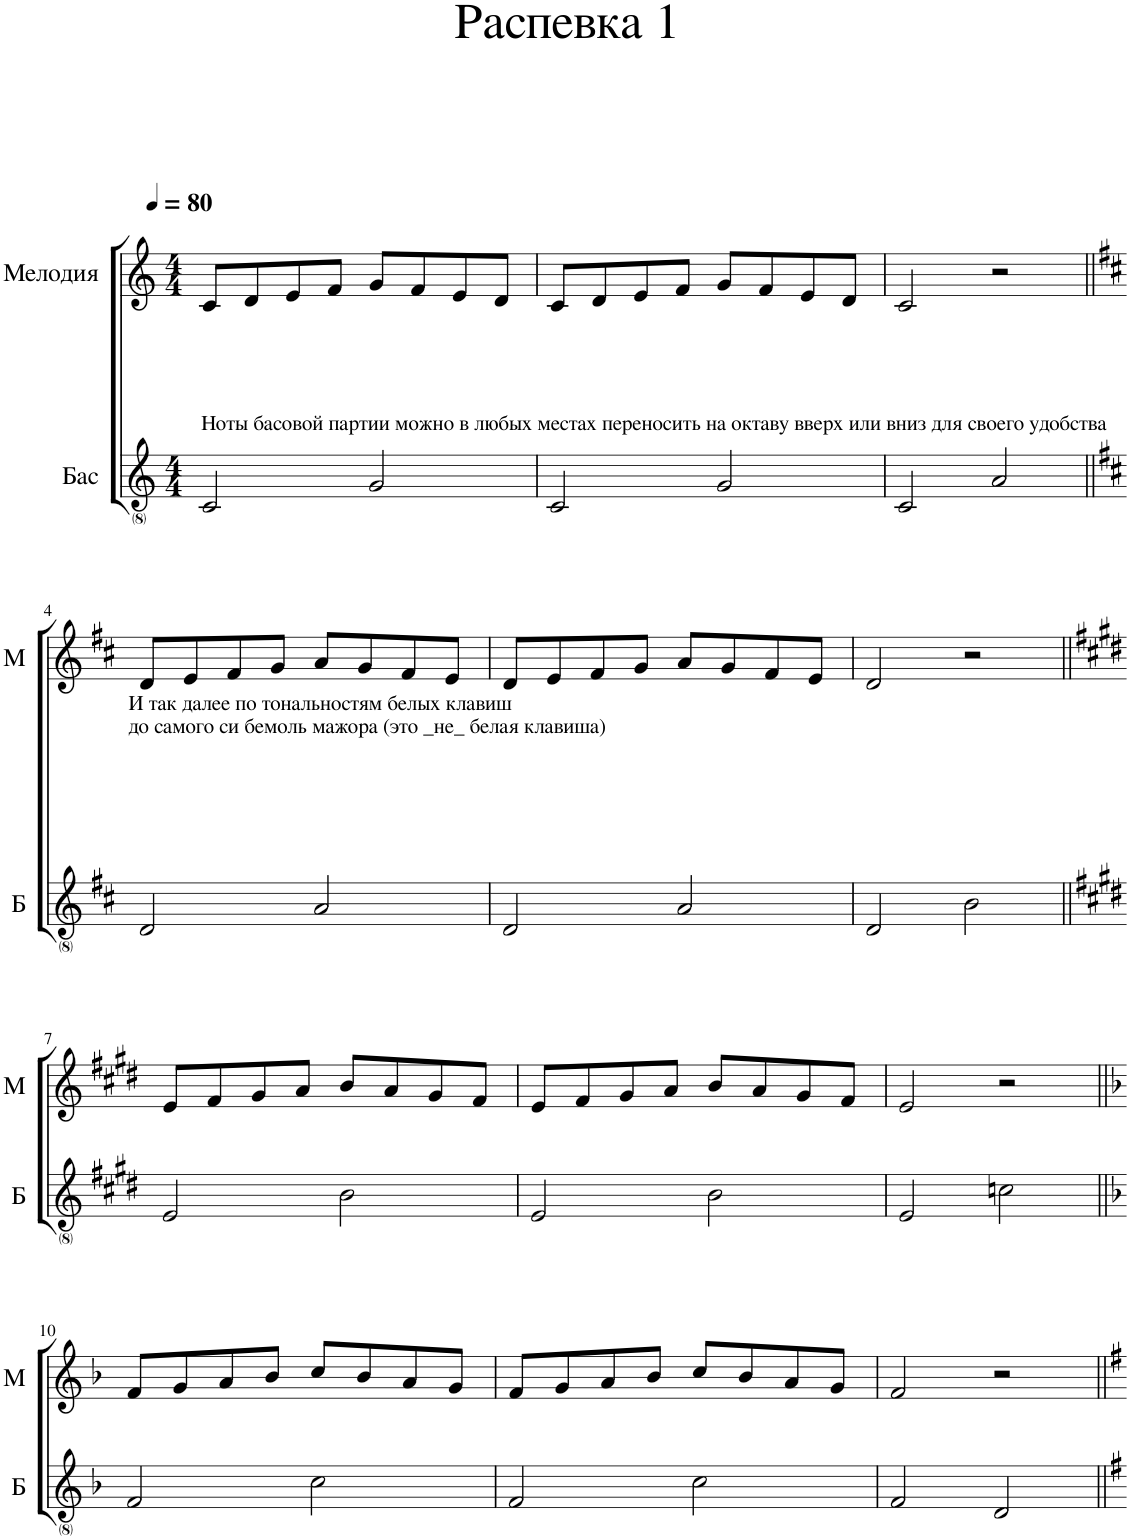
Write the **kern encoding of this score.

**kern	**kern
*part2	*part1
*staff2	*staff1
*I"Бас	*I"Мелодия
*clefG2	*clefG2
*k[]	*k[]
*M4/4	*M4/4
*MM80	*MM80
=1	=1
!	!LO:TX:b:t=Ноты басовой партии можно в любых местах переносить на октаву вверх или вниз для своего удобства
2c/	8c/L
.	8d/
.	8e/
.	8f/J
2g/	8g/L
.	8f/
.	8e/
.	8d/J
=2	=2
2c/	8c/L
.	8d/
.	8e/
.	8f/J
2g/	8g/L
.	8f/
.	8e/
.	8d/J
=3	=3
2c/	2c/
2a/	2r
!!LO:LB:g=z
=4||	=4||
*k[f#c#]	*k[f#c#]
!LO:TX:a:t=И так далее по тональностям белых клавиш	!
!LO:TX:a:t=до самого си бемоль мажора (это _не_ белая клавиша)	!
2d/	8d/L
.	8e/
.	8f#/
.	8g/J
2a/	8a/L
.	8g/
.	8f#/
.	8e/J
=5	=5
2d/	8d/L
.	8e/
.	8f#/
.	8g/J
2a/	8a/L
.	8g/
.	8f#/
.	8e/J
=6	=6
2d/	2d/
2b\	2r
!!LO:LB:g=z
=7||	=7||
*k[f#c#g#d#]	*k[f#c#g#d#]
2e/	8e/L
.	8f#/
.	8g#/
.	8a/J
2b\	8b/L
.	8a/
.	8g#/
.	8f#/J
=8	=8
2e/	8e/L
.	8f#/
.	8g#/
.	8a/J
2b\	8b/L
.	8a/
.	8g#/
.	8f#/J
=9	=9
2e/	2e/
2ccn\	2r
!!LO:LB:g=z
=10||	=10||
*k[b-]	*k[b-]
2f/	8f/L
.	8g/
.	8a/
.	8b-/J
2cc\	8cc/L
.	8b-/
.	8a/
.	8g/J
=11	=11
2f/	8f/L
.	8g/
.	8a/
.	8b-/J
2cc\	8cc/L
.	8b-/
.	8a/
.	8g/J
=12	=12
2f/	2f/
2d/	2r
=||	=||
*-	*-
